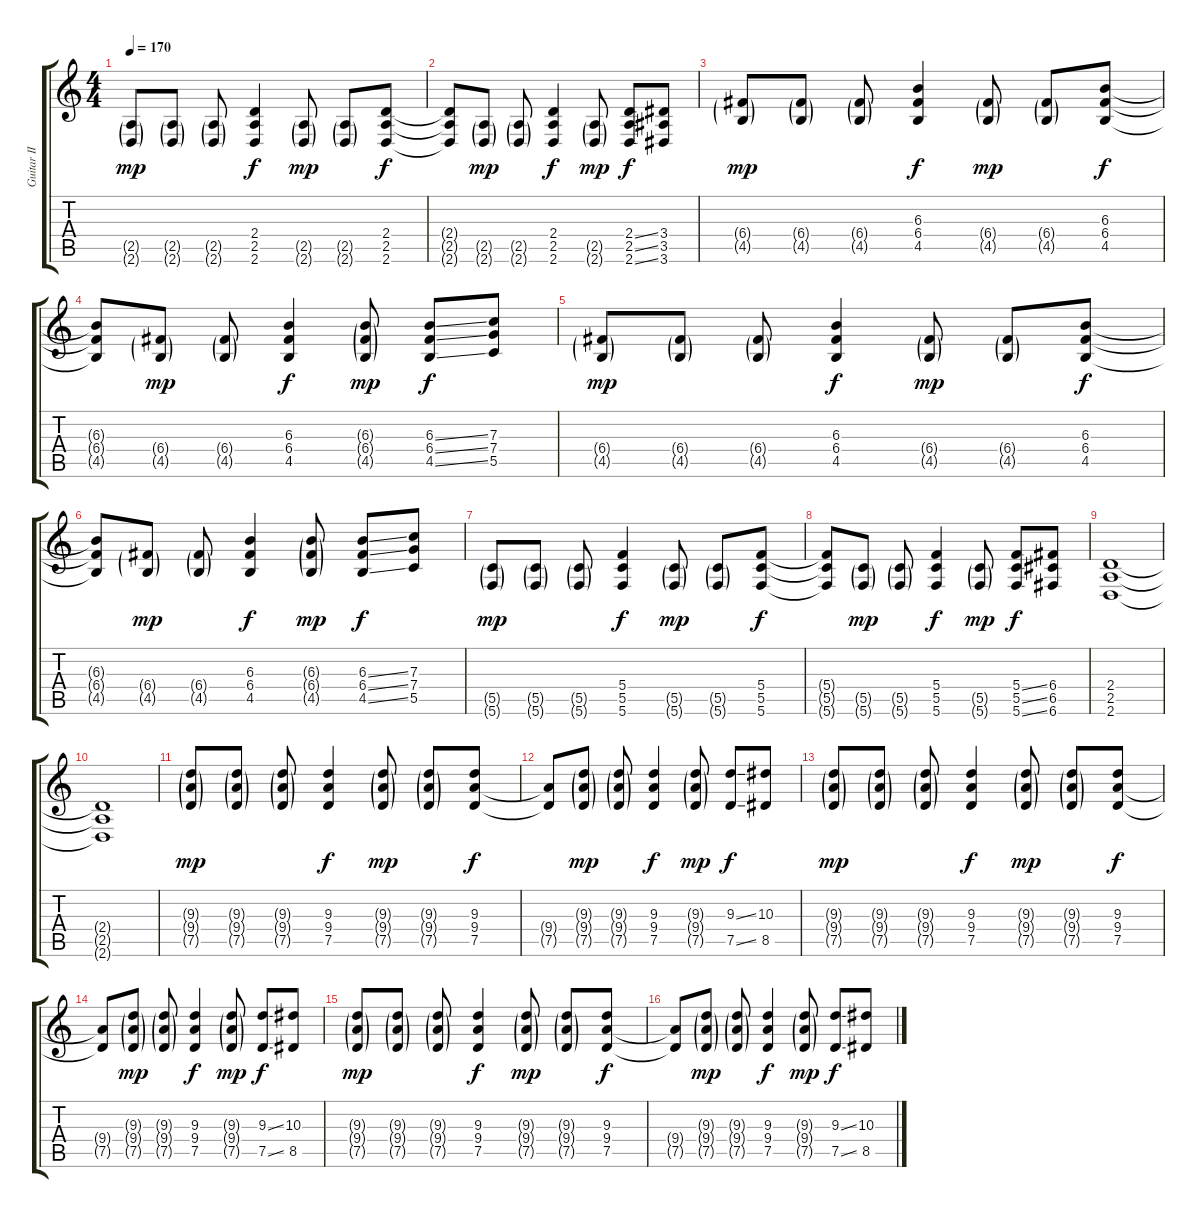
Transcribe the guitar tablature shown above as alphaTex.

\track ("Guitar II" "Guitar II") {instrument overdrivenguitar}
\staff {score tabs}
\tuning (D4 A3 F3 C3 G2 C2) {hide}
\ts (4 4)
\tempo 170
\clef g2
\ks c
(2.5{g} 2.6{g}).8{dy mp} (2.5{g} 2.6{g}).8 (2.5{g} 2.6{g}).8 (2.4 2.5 2.6).4{dy f} (2.5{g} 2.6{g}).8{dy mp} (2.5{g} 2.6{g}).8 (2.4 2.5 2.6).8{dy f} |
(2.4{t} 2.5{t} 2.6{t}).8 (2.5{g} 2.6{g}).8{dy mp} (2.5{g} 2.6{g}).8 (2.4 2.5 2.6).4{dy f} (2.5{g} 2.6{g}).8{dy mp} (2.4{ss} 2.5{ss} 2.6{ss}).8{dy f} (3.4 3.5 3.6).8 |
(6.4{g} 4.5{g}).8{dy mp} (6.4{g} 4.5{g}).8 (6.4{g} 4.5{g}).8 (6.3 6.4 4.5).4{dy f} (6.4{g} 4.5{g}).8{dy mp} (6.4{g} 4.5{g}).8 (6.3 6.4 4.5).8{dy f} |
(6.3{t} 6.4{t} 4.5{t}).8 (6.4{g} 4.5{g}).8{dy mp} (6.4{g} 4.5{g}).8 (6.3 6.4 4.5).4{dy f} (6.3{g} 6.4{g} 4.5{g}).8{dy mp} (6.3{ss} 6.4{ss} 4.5{ss}).8{dy f} (7.3 7.4 5.5).8 |
(6.4{g} 4.5{g}).8{dy mp} (6.4{g} 4.5{g}).8 (6.4{g} 4.5{g}).8 (6.3 6.4 4.5).4{dy f} (6.4{g} 4.5{g}).8{dy mp} (6.4{g} 4.5{g}).8 (6.3 6.4 4.5).8{dy f} |
(6.3{t} 6.4{t} 4.5{t}).8 (6.4{g} 4.5{g}).8{dy mp} (6.4{g} 4.5{g}).8 (6.3 6.4 4.5).4{dy f} (6.3{g} 6.4{g} 4.5{g}).8{dy mp} (6.3{ss} 6.4{ss} 4.5{ss}).8{dy f} (7.3 7.4 5.5).8 |
(5.5{g} 5.6{g}).8{dy mp} (5.5{g} 5.6{g}).8 (5.5{g} 5.6{g}).8 (5.4 5.5 5.6).4{dy f} (5.5{g} 5.6{g}).8{dy mp} (5.5{g} 5.6{g}).8 (5.4 5.5 5.6).8{dy f} |
(5.4{t} 5.5{t} 5.6{t}).8 (5.5{g} 5.6{g}).8{dy mp} (5.5{g} 5.6{g}).8 (5.4 5.5 5.6).4{dy f} (5.5{g} 5.6{g}).8{dy mp} (5.4{ss} 5.5{ss} 5.6{ss}).8{dy f} (6.4 6.5 6.6).8 |
(2.4 2.5 2.6).1 |
(2.4{t} 2.5{t} 2.6{t}).1 |
(9.3{g} 9.4{g} 7.5{g}).8{dy mp} (9.3{g} 9.4{g} 7.5{g}).8 (9.3{g} 9.4{g} 7.5{g}).8 (9.3 9.4 7.5).4{dy f} (9.3{g} 9.4{g} 7.5{g}).8{dy mp} (9.3{g} 9.4{g} 7.5{g}).8 (9.3 9.4 7.5).8{dy f} |
(9.4{t} 7.5{t}).8 (9.3{g} 9.4{g} 7.5{g}).8{dy mp} (9.3{g} 9.4{g} 7.5{g}).8 (9.3 9.4 7.5).4{dy f} (9.3{g} 9.4{g} 7.5{g}).8{dy mp} (9.3{ss} 7.5{ss}).8{dy f} (10.3 8.5).8 |
(9.3{g} 9.4{g} 7.5{g}).8{dy mp} (9.3{g} 9.4{g} 7.5{g}).8 (9.3{g} 9.4{g} 7.5{g}).8 (9.3 9.4 7.5).4{dy f} (9.3{g} 9.4{g} 7.5{g}).8{dy mp} (9.3{g} 9.4{g} 7.5{g}).8 (9.3 9.4 7.5).8{dy f} |
(9.4{t} 7.5{t}).8 (9.3{g} 9.4{g} 7.5{g}).8{dy mp} (9.3{g} 9.4{g} 7.5{g}).8 (9.3 9.4 7.5).4{dy f} (9.3{g} 9.4{g} 7.5{g}).8{dy mp} (9.3{ss} 7.5{ss}).8{dy f} (10.3 8.5).8 |
(9.3{g} 9.4{g} 7.5{g}).8{dy mp} (9.3{g} 9.4{g} 7.5{g}).8 (9.3{g} 9.4{g} 7.5{g}).8 (9.3 9.4 7.5).4{dy f} (9.3{g} 9.4{g} 7.5{g}).8{dy mp} (9.3{g} 9.4{g} 7.5{g}).8 (9.3 9.4 7.5).8{dy f} |
(9.4{t} 7.5{t}).8 (9.3{g} 9.4{g} 7.5{g}).8{dy mp} (9.3{g} 9.4{g} 7.5{g}).8 (9.3 9.4 7.5).4{dy f} (9.3{g} 9.4{g} 7.5{g}).8{dy mp} (9.3{ss} 7.5{ss}).8{dy f} (10.3 8.5).8
